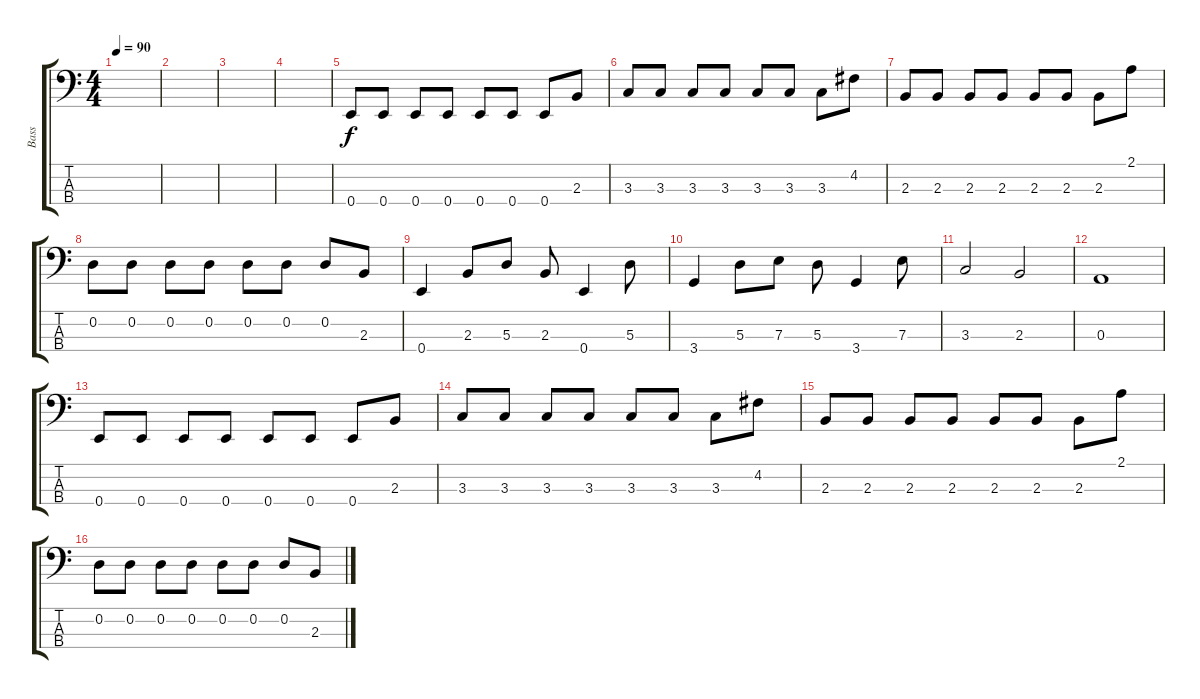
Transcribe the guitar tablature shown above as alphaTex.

\track ("Bass" "Bass") {instrument electricbassfinger}
\staff {score tabs}
\tuning (G2 D2 A1 E1) {hide}
\ts (4 4)
\tempo 90
\clef f4
\ks c
|
|
|
|
0.4.8 0.4.8 0.4.8 0.4.8 0.4.8 0.4.8 0.4.8 2.3.8 |
3.3.8 3.3.8 3.3.8 3.3.8 3.3.8 3.3.8 3.3.8 4.2.8 |
2.3.8 2.3.8 2.3.8 2.3.8 2.3.8 2.3.8 2.3.8 2.1.8 |
0.2.8 0.2.8 0.2.8 0.2.8 0.2.8 0.2.8 0.2.8 2.3.8 |
0.4.4 2.3.8 5.3.8 2.3.8 0.4.4 5.3.8 |
3.4.4 5.3.8 7.3.8 5.3.8 3.4.4 7.3.8 |
3.3.2 2.3.2 |
0.3.1 |
0.4.8 0.4.8 0.4.8 0.4.8 0.4.8 0.4.8 0.4.8 2.3.8 |
3.3.8 3.3.8 3.3.8 3.3.8 3.3.8 3.3.8 3.3.8 4.2.8 |
2.3.8 2.3.8 2.3.8 2.3.8 2.3.8 2.3.8 2.3.8 2.1.8 |
0.2.8 0.2.8 0.2.8 0.2.8 0.2.8 0.2.8 0.2.8 2.3.8
